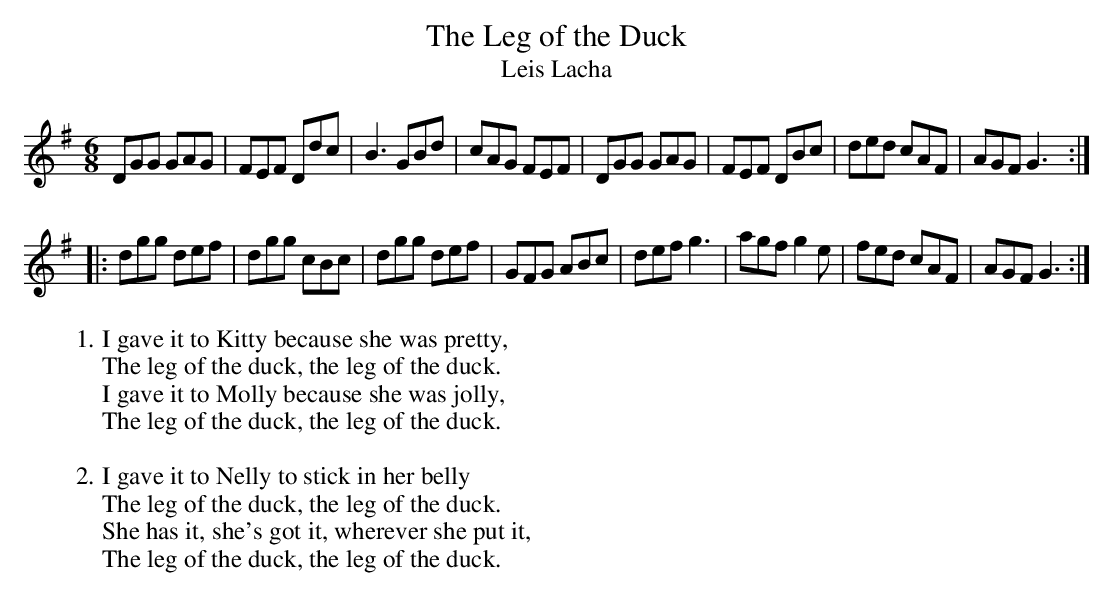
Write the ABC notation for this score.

X:1
T:Leg of the Duck, The
T:Leis Lacha
M:6/8
K:G
DGG GAG|FEF Ddc|B3 GBd|cAG FEF|DGG GAG|FEF DBc|ded cAF|AGF G3:|
|:dgg def|dgg cBc|dgg def|GFG ABc|def g3|agf g2e|fed cAF|AGF G3:|
W:1. I gave it to Kitty because she was pretty,
W:   The leg of the duck, the leg of the duck.
W:   I gave it to Molly because she was jolly,
W:   The leg of the duck, the leg of the duck.
W:
W:2. I gave it to Nelly to stick in her belly
W:   The leg of the duck, the leg of the duck.
W:   She has it, she's got it, wherever she put it,
W:   The leg of the duck, the leg of the duck.
W:
W:
W:
W:
W:
W:
W:
W:
W:
